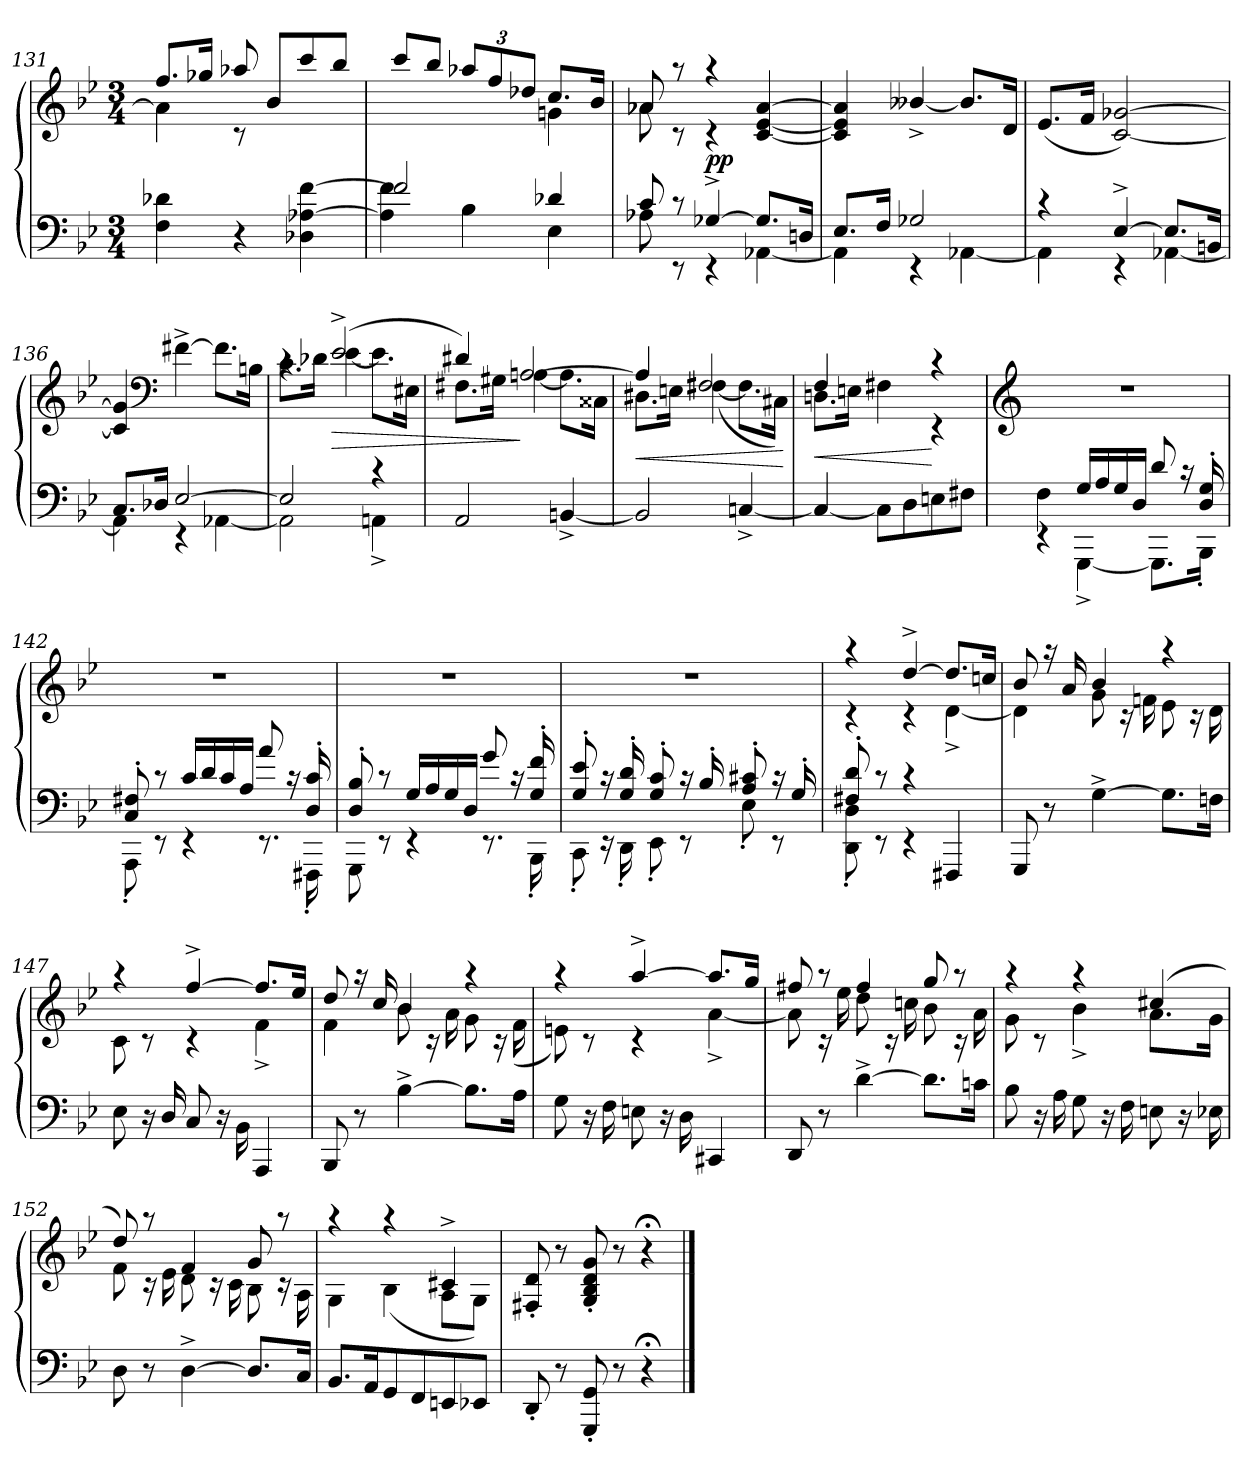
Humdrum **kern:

**kern	**kern	**dynam
*part1	*part1	*part1
*staff2	*staff1	*staff1/2
*clefF4	*clefG2	*
*k[b-e-]	*k[b-e-]	*
*B-:	*B-:	*
*M3/4	*M3/4	*
=131	=131	=131
*	*^	*
4F\ 4d-X\	8.ff/L	4a-\]	.
.	16gg-X/Jk	.	.
4r	8aa-X/	8rc	.
.	8b-/L	4.ryy	.
4D-X\ [4A-X\ [4f\	8ccc/	.	.
.	8bb-/J	.	.
=132	=132	=132	=132
*^	*	*	*
2f/]	4A-\] 4f\	8ccc/L	2ryy	.
.	.	8bb-/J	.	.
*	*	*Xbrackettup	*	*
.	4B-\	12aa-X/L	.	.
.	.	12ff/	.	.
.	.	12dd-X/J	.	.
4d-X/	4E-\	8.cc/L	4gni\	.
.	.	16b-/Jk	.	.
=133	=133	=133	=133	=133
8c/	8A-X\	8a-X/	8a-\	.
8rc	8rEE	8raa	8rc	.
!	!	!	!	!LO:DY:b
!	!	!	!	!LO:DY:n=1:b
[>4G-X^>/	4rEE	4raa	4rc	p p
8.G-/L]	[<4AA-X\	[>4c/ [>4e-/ [>4a-/	4ryy	.
16Dni/Jk	.	.	.	.
*	*	*v	*v	*
!!LO:LB:g=z
=134	=134	=134	=134
8.E-/L	4AA-\]	4c/] 4e-/] 4a-/]	.
16F/Jk	.	.	.
2G-X/	4rEE	[4b--X^>/	.
.	[<4AA-X\	8.b--/L]	.
.	.	16d/Jk	.
!!LO:PB:g=z
=135	=135	=135	=135
4rc	4AA-\]	(>8.e-/L	.
.	.	16f/Jk	.
[>4E-^>/	4rEE	[2c/ [2g-X/)	.
8.E-/L]	[<4AA-X\	.	.
16BBn/Jk	.	.	.
=136	=136	=136	=136
8.C/L	4AA-\]	4c/] 4g-/]	.
16D-X/Jk	.	.	.
*	*	*clefF4	*
[>2E-/	4rEE	[4f#X^>\	.
.	[<4AA-X\	8.f#\L]	.
.	.	16Bn\Jk	.
=137	=137	=137	=137
*	*	*^	*
2E-/]	2AA-\]	4rc	8.c\L	.
.	.	.	16d-X\Jk	.
!	!	!	!	!LO:HP:b
.	.	(>2e-^>/	[<4e-\	>
4rc	4AAn^<\	.	8.e-\L]	.
.	.	.	16E#X\Jk	.
*v	*v	*	*	*
=138	=138	=138	=138
2AA/	4d#X/)	8.F#X\L	.
.	.	16G#X\Jk	.
.	[>2Ani/	[<4A\	]
[4BBn^</	.	8.A\L]	.
.	.	16C##X\Jk	.
!!LO:LB:g=z	!!
=139	=139	=139	=139
!	!	!	!LO:HP:b
2BB/]	4A/]	8.D#X\L	<
.	.	16En\Jk	.
.	2F#X/	(>[<4F#\	.
[4Cni^</	.	8.F#\L]	.
.	.	16C#X\Jk)	.
*	*v	*v	*
.	.	[
!!LO:LB:g=z
=140	=140	=140
!	!	!LO:HP:b
*	*^	*
4C/_	4F/	8.Dni\L	<
.	.	16En\Jk	.
8C\L]	4F#X\	4ryy	.
8D\	.	.	.
8En\	4rc	4rEE	[
8F#X\J	.	.	.
*	*v	*v	*
=141	=141	=141
*	*clefG2	*
*^	*	*
4F\	4rEE	2.r	.
16G/LL	[<4GGG^<\	.	.
16A/	.	.	.
16G/	.	.	.
16D/JJ	.	.	.
8d/	8.GGG\L]	.	.
16rc	.	.	.
16D/'> 16G/'>	16BBB-'<\Jk	.	.
=142	=142	=142	=142
8C/'> 8F#X/'>	8AAA'<\	2.r	.
8rc	8rEE	.	.
16c/LL	4rEE	.	.
16d/	.	.	.
16c/	.	.	.
16A/JJ	.	.	.
8a/	8.rEE	.	.
16rc	.	.	.
16D/'> 16c/'>	16FFF#X'<\	.	.
!!LO:LB:g=z
=143	=143	=143	=143
8D/'> 8B-/'>	8GGG\	2.r	.
8rc	8rEE	.	.
16G/LL	4rEE	.	.
16A/	.	.	.
16G/	.	.	.
16D/JJ	.	.	.
8g/	8.rEE	.	.
16rc	.	.	.
16G/'> 16f/'>	16BBB-'<\	.	.
!!LO:LB:g=z
=144	=144	=144	=144
8G/'> 8e-/'>	8CC'<\	2.r	.
16rc	16rEE	.	.
16G/'> 16d/'>	16DD'<\	.	.
8G/'> 8c/'>	8EE-'<\	.	.
16rc	8rEE	.	.
16B-'>/	.	.	.
8A/'> 8c#X/'>	8E-'<\	.	.
16rc	8rEE	.	.
16G'>/	.	.	.
=145	=145	=145	=145
*	*	*^	*
8F#X/'> 8d/'>	8DD\'< 8D\'<	4raa	4rc	.
8rc	8rEE	.	.	.
4rc	4rEE	[>4dd^>/	4rc	.
4FFF#X/	4ryy	8.dd/L]	[<4d^<\	.
.	.	16ccni/Jk	.	.
*v	*v	*	*	*
=146	=146	=146	=146
8GGG/	8b-/	4d\]	.
8r	16raa	.	.
.	16a/	.	.
[4G^>\	4b-/	8g\	.
.	.	16rc	.
.	.	16fni\	.
8.G\L]	4raa	8e-\	.
.	.	16rc	.
(>16Fni\Jk	.	16d\	.
=147	=147	=147	=147
8E-\	4raa	8c\)	.
16r	.	8rc	.
16D/	.	.	.
8C/	[>4ff^>/	4rc	.
16r	.	.	.
16BB-\	.	.	.
4AAA/	8.ff/L]	4f^<\	.
.	16ee-/Jk	.	.
!!LO:LB:g=z	!!
=148	=148	=148	=148
8BBB-/	8dd/	4f\	.
8r	16raa	.	.
.	16cc/	.	.
[4B-^>\	4b-/	8b-\	.
.	.	16rc	.
.	.	16a\	.
8.B-\L]	4raa	8g\	.
.	.	16rc	.
16A\Jk	.	(<16f\	.
=149	=149	=149	=149
8G\	4raa	8en\)	.
16r	.	8rc	.
16F\	.	.	.
8En\	[>4aa^>/	4rc	.
16r	.	.	.
16D\	.	.	.
4CC#X/	8.aa/L]	[<4a^<\	.
.	16gg/Jk	.	.
=150	=150	=150	=150
8DD/	8ff#X/	8a\]	.
8r	8raa	16rc	.
.	.	16ee-i\	.
[4d^>\	4ff#/	8dd\	.
.	.	16rc	.
.	.	16ccni\	.
8.d\L]	8gg/	8b-\	.
.	8raa	16rc	.
16cni\Jk	.	16a\	.
!!LO:PB:g=z	!!
=151	=151	=151	=151
8B-\	4raa	8g\	.
16r	.	8rc	.
16A\	.	.	.
8G\	4raa	4b-^<\	.
16r	.	.	.
16F\	.	.	.
8En\	(>4cc#X/	8.a\L	.
16r	.	.	.
16E-X\	.	16g\Jk	.
=152	=152	=152	=152
8D\	8dd/)	8f\	.
8r	8raa	16rc	.
.	.	16e-\	.
[4D^>\	4f/	8d\	.
.	.	16rc	.
.	.	16c\	.
8.D/L]	8g/	8B-\	.
.	8raa	16rc	.
(<16C/Jk	.	16A\	.
=153	=153	=153	=153
8.BB-/L	4raa	4G\)	.
16AA/K	.	.	.
8GG/	4raa	(<4B-\	.
8FF/	.	.	.
8EEn/	4c#X^>/	8A\L	.
8EE-X/J	.	8G\J)	.
*	*v	*v	*
=154	=154	=154
8DD'</	8F#X/'< 8d/'<	.
8r	8r	.
8GGG/'< 8GG/'<	8G/'< 8B-/'< 8d/'< 8g/'<	.
8r	8r	.
4r;	4r;<	.
==	==	==
*-	*-	*-
